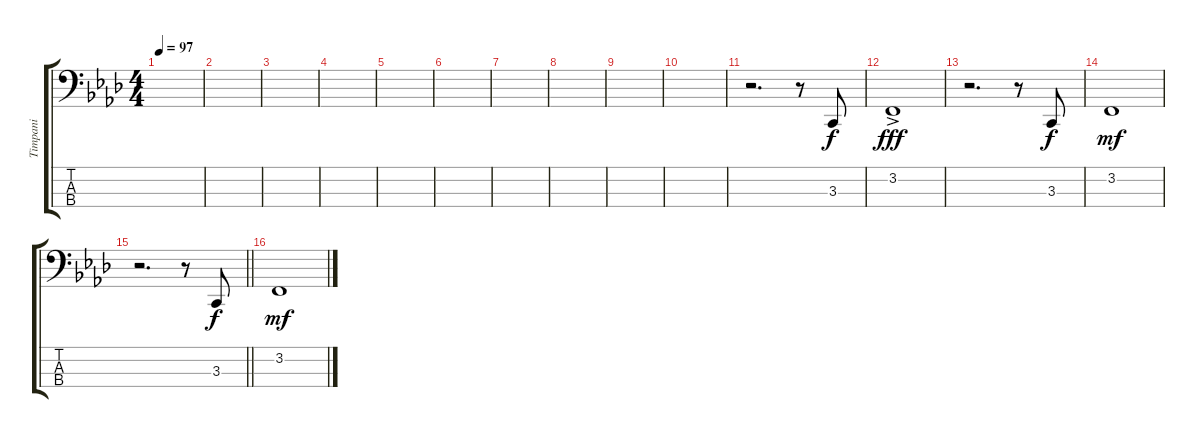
\track ("Timpani" "Timpani") {instrument timpani}
\staff {score tabs}
\tuning (G2 D2 A1 E1) {hide}
\ts (4 4)
\tempo 97
\clef f4
\ks fminor
|
|
|
|
|
|
|
|
|
|
r.2{d} r.8 3.3.8 |
3.2{ac}.1{dy fff} |
r.2{d} r.8 3.3.8{dy f} |
3.2.1{dy mf} |
\barLineRight lightlight
r.2{d} r.8 3.3.8{dy f} |
3.2.1{dy mf}
